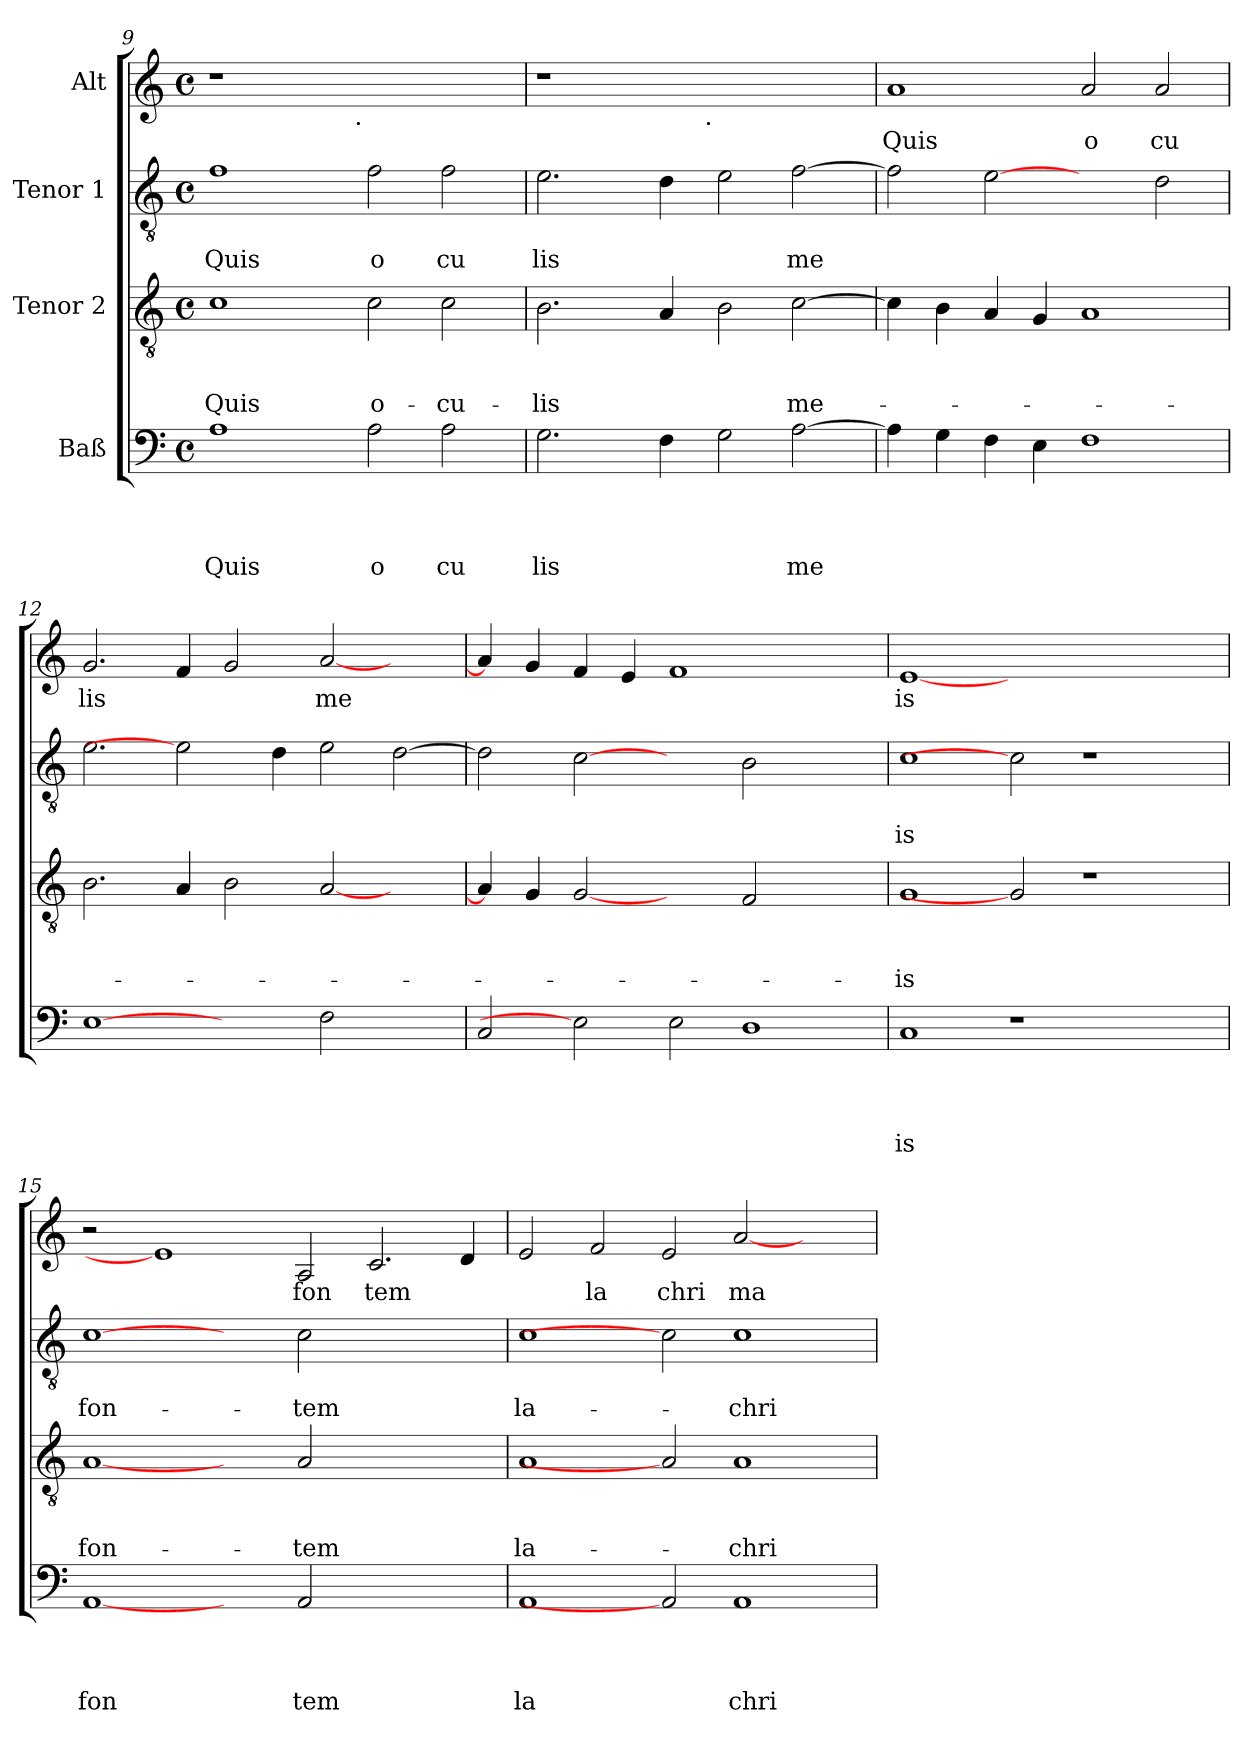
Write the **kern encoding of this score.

**kern	**text	**text	**text	**text	**kern	**text	**text	**text	**kern	**text	**text	**kern	**text
*part4	*part4	*part4	*part4	*part4	*part3	*part3	*part3	*part3	*part2	*part2	*part2	*part1	*part1
*staff4	*staff4	*staff4	*staff4	*staff4	*staff3	*staff3	*staff3	*staff3	*staff2	*staff2	*staff2	*staff1	*staff1
*I"Baß	*	*	*	*	*I"Tenor 2	*	*	*	*I"Tenor 1	*	*	*I"Alt	*
*clefF4	*	*	*	*	*clefGv2	*	*	*	*clefGv2	*	*	*clefG2	*
*k[]	*	*	*	*	*k[]	*	*	*	*k[]	*	*	*k[]	*
*C:	*	*	*	*	*C:	*	*	*	*C:	*	*	*C:	*
*M4/4	*	*	*	*	*M4/4	*	*	*	*M4/4	*	*	*M4/4	*
*met(c)	*	*	*	*	*met(c)	*	*	*	*met(c)	*	*	*met(c)	*
=9	=9	=9	=9	=9	=9	=9	=9	=9	=9	=9	=9	=9	=9
!	!	!	!	!LO:LY:b	!	!	!	!LO:LY:b	!	!	!LO:LY:b	!	!
*	*	*	*	*	*	*	*	*	*	*	*	*^	*
1A	.	.	.	Quis	1c	.	.	Quis	1f	.	Quis	1r	2ryy	.
.	.	.	.	.	.	.	.	.	.	.	.	.	4...ryy	.
!	!	!	!	!	!	!	!	!	!	!	!	!	!LO:TX:b:t=.	!
.	.	.	.	.	.	.	.	.	.	.	.	.	1ryy	.
!	!	!	!	!LO:LY:b	!	!	!	!LO:LY:b	!	!	!LO:LY:b	!	!	!
2A\	.	.	.	o	2c\	.	.	o-	2f\	.	o	1ryy	.	.
!	!	!	!	!LO:LY:b	!	!	!	!LO:LY:b	!	!	!LO:LY:b	!	!	!
2A\	.	.	.	cu	2c\	.	.	-cu-	2f\	.	cu	.	.	.
.	.	.	.	.	.	.	.	.	.	.	.	.	32ryy	.
=10	=10	=10	=10	=10	=10	=10	=10	=10	=10	=10	=10	=10	=10	=10
!	!	!	!	!LO:LY:b	!	!	!	!LO:LY:b	!	!	!LO:LY:b	!	!	!
2.G\	.	.	.	lis	2.B\	.	.	-lis	2.e\	.	lis	1r	2ryy	.
.	.	.	.	.	.	.	.	.	.	.	.	.	4...ryy	.
4F\	.	.	.	.	4A/	.	.	.	4d\	.	.	.	.	.
!	!	!	!	!	!	!	!	!	!	!	!	!	!LO:TX:b:t=.	!
.	.	.	.	.	.	.	.	.	.	.	.	.	1ryy	.
2G\	.	.	.	.	2B\	.	.	.	2e\	.	.	1ryy	.	.
!	!	!	!	!LO:LY:b	!	!	!	!LO:LY:b	!	!	!LO:LY:b	!	!	!
[>2A\	.	.	.	me	[>2c\	.	.	me-	[>2f\	.	me	.	.	.
.	.	.	.	.	.	.	.	.	.	.	.	.	32ryy	.
=11	=11	=11	=11	=11	=11	=11	=11	=11	=11	=11	=11	=11	=11	=11
!	!	!	!	!	!	!	!	!	!	!	!	!	!	!LO:LY:b
*	*	*	*	*	*	*	*	*	*	*	*	*v	*v	*
4A\]	.	.	.	.	4c\]	.	.	.	2f\]	.	.	1a	Quis
4G\	.	.	.	.	4B\	.	.	.	.	.	.	.	.
4F\	.	.	.	.	4A/	.	.	.	[2e	.	.	.	.
4E\	.	.	.	.	4G/	.	.	.	.	.	.	.	.
!	!	!	!	!	!	!	!	!	!	!	!	!	!LO:LY:b
1F	.	.	.	.	1A	.	.	.	2ryy	.	.	2a/	o
!	!	!	!	!	!	!	!	!	!	!	!	!	!LO:LY:b
.	.	.	.	.	.	.	.	.	2d\	.	.	2a/	cu
=12	=12	=12	=12	=12	=12	=12	=12	=12	=12	=12	=12	=12	=12
!	!	!	!	!	!	!	!	!	!	!	!	!	!LO:LY:b
[1E	.	.	.	.	2.B\	.	.	.	2.e\	.	.	2.g/	lis
.	.	.	.	.	4A/	.	.	.	2e]	.	.	4f/	.
2ryy	.	.	.	.	2B\	.	.	.	.	.	.	2g/	.
.	.	.	.	.	.	.	.	.	4d\	.	.	.	.
!	!	!	!	!	!	!	!	!	!	!	!	!	!LO:LY:b
2F\	.	.	.	.	[<2A/	.	.	.	2e\	.	.	[<2a/	me
2ryy	.	.	.	.	2ryy	.	.	.	[>2d\	.	.	2ryy	.
=13	=13	=13	=13	=13	=13	=13	=13	=13	=13	=13	=13	=13	=13
2C/	.	.	.	.	4A/]	.	.	.	2d\]	.	.	4a/]	.
.	.	.	.	.	4G/	.	.	.	.	.	.	4g/	.
2E]	.	.	.	.	[2G	.	.	.	[2c	.	.	4f/	.
.	.	.	.	.	.	.	.	.	.	.	.	4e/	.
2E\	.	.	.	.	2ryy	.	.	.	2ryy	.	.	1f	.
1D	.	.	.	.	2F/	.	.	.	2B\	.	.	.	.
.	.	.	.	.	2ryy	.	.	.	2ryy	.	.	2ryy	.
=14	=14	=14	=14	=14	=14	=14	=14	=14	=14	=14	=14	=14	=14
!	!	!	!	!LO:LY:b	!	!	!	!LO:LY:b	!	!	!LO:LY:b	!	!LO:LY:b
1C	.	.	.	is	1G	.	.	-is	1c	.	is	[1e	is
1r	.	.	.	.	2G]	.	.	.	2c]	.	.	1.ryy	.
.	.	.	.	.	1r	.	.	.	1r	.	.	.	.
2ryy	.	.	.	.	.	.	.	.	.	.	.	.	.
!!LO:LB:g=z
=15	=15	=15	=15	=15	=15	=15	=15	=15	=15	=15	=15	=15	=15
!	!	!	!	!LO:LY:b	!	!	!	!LO:LY:b	!	!	!LO:LY:b	!	!
[1AA	.	.	.	fon	[1A	.	.	fon-	[1c	.	fon-	2r	.
.	.	.	.	.	.	.	.	.	.	.	.	1e]	.
2ryy	.	.	.	.	2ryy	.	.	.	2ryy	.	.	.	.
!	!	!	!	!LO:LY:b	!	!	!	!LO:LY:b	!	!	!LO:LY:b	!	!LO:LY:b
2AA/	.	.	.	tem	2A/	.	.	-tem	2c\	.	-tem	2A/	fon
!	!	!	!	!	!	!	!	!	!	!	!	!	!LO:LY:b
1ryy	.	.	.	.	1ryy	.	.	.	1ryy	.	.	2.c/	tem
.	.	.	.	.	.	.	.	.	.	.	.	4d/	.
=16	=16	=16	=16	=16	=16	=16	=16	=16	=16	=16	=16	=16	=16
!	!	!	!	!LO:LY:b	!	!	!	!LO:LY:b	!	!	!LO:LY:b	!	!
1AA	.	.	.	la	1A	.	.	la-	1c	.	la-	2e/	.
!	!	!	!	!	!	!	!	!	!	!	!	!	!LO:LY:b
.	.	.	.	.	.	.	.	.	.	.	.	2f/	la
!	!	!	!	!	!	!	!	!	!	!	!	!	!LO:LY:b
2AA]	.	.	.	.	2A]	.	.	.	2c]	.	.	2e/	chri
!	!	!	!	!LO:LY:b	!	!	!	!LO:LY:b	!	!	!LO:LY:b	!	!LO:LY:b
1AA	.	.	.	chri	1A	.	.	-chri-	1c	.	-chri-	[<2a/	ma
.	.	.	.	.	.	.	.	.	.	.	.	2ryy	.
=	=	=	=	=	=	=	=	=	=	=	=	=	=
*-	*-	*-	*-	*-	*-	*-	*-	*-	*-	*-	*-	*-	*-
